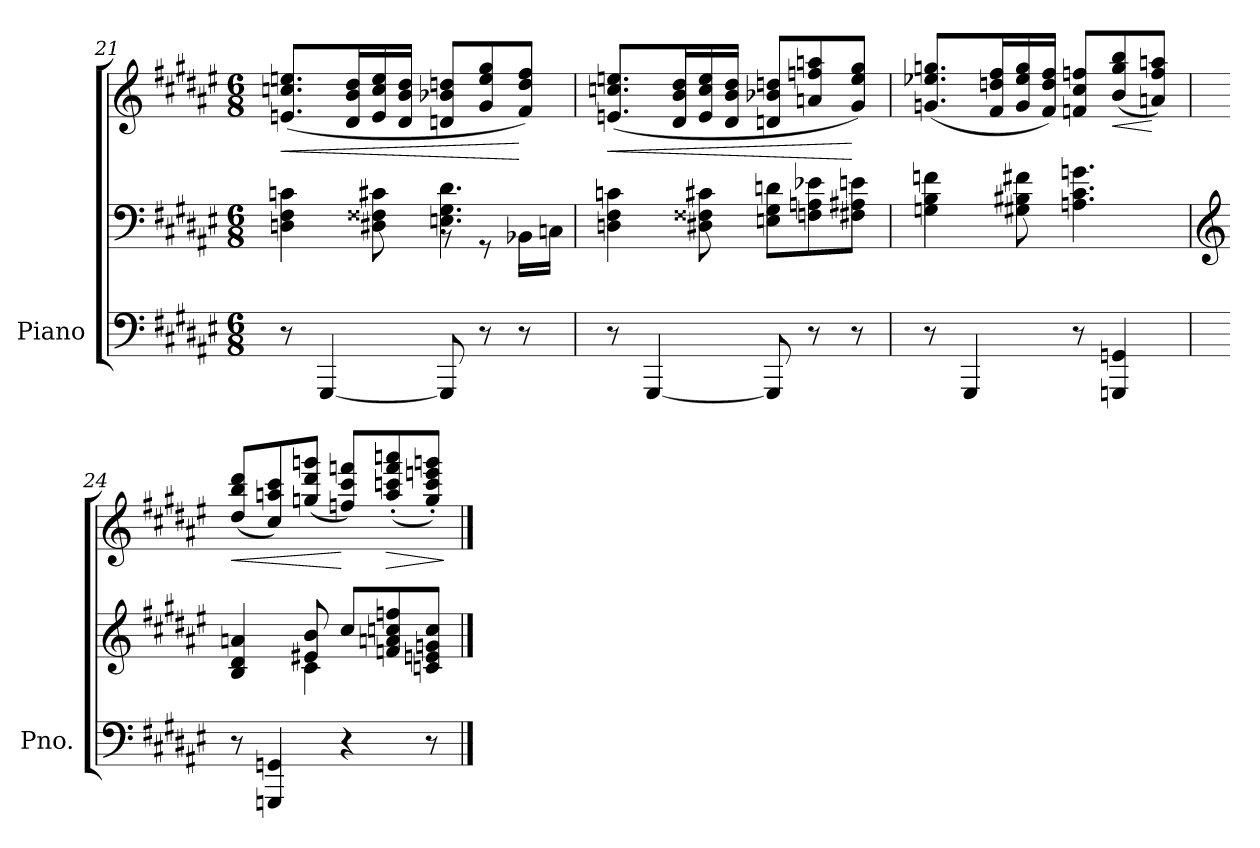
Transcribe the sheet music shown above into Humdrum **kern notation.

**kern	**kern	**kern	**dynam
*part1	*part1	*part1	*part1
*staff3	*staff2	*staff1	*staff1/2/3
*I"Piano	*	*	*
*I'Pno.	*	*	*
*clefF4	*clefF4	*clefG2	*
*k[f#c#g#d#a#e#]	*k[f#c#g#d#a#e#]	*k[f#c#g#d#a#e#]	*
*M6/8	*M6/8	*M6/8	*
=21	=21	=21	=21
*	*^	*	*
!	!	!	!	!LO:HP:b
8r	4Dn\ 4F#\ 4cn\	4.ryy	(>8.en/ 8.ccn/ 8.een/L	<
[4GGG#/	.	.	.	.
.	.	.	16d#/ 16b/ 16dd#/L	.
.	8D#X\ 8F##X\ 8c#X\	.	16e/ 16cc/ 16ee/	.
.	.	.	16d#/ 16b/ 16dd#/JJ	.
8GGG#/]	4.En\ 4.G#\ 4.d#\	8rBB	8dn/ 8b-X/ 8ddn/L	.
8r	.	8r	8g#/ 8ee/ 8gg#/	.
8r	.	16BB-X\LL	8f#/ 8dd/ 8ff#/J)	[
.	.	16Cn\JJ	.	.
!!LO:LB:g=z
=22	=22	=22	=22	=22
!	!	!	!	!LO:HP:b
*	*v	*v	*	*
8r	4Dn\ 4F#\ 4cn\	(>8.en/ 8.ccn/ 8.een/L	<
[4GGG#/	.	.	.
.	.	16d#/ 16b/ 16dd#/L	.
.	8D#X\ 8F##X\ 8c#X\	16e/ 16cc/ 16ee/	.
.	.	16d#/ 16b/ 16dd#/JJ	.
8GGG#/]	8En\ 8G#\ 8dn\L	8dn/ 8b-X/ 8ddn/L	.
8r	8Fn\ 8An\ 8e-X\	8an/ 8ffn/ 8aan/	.
8r	8F#X\ 8A#X\ 8en\J	8g#/ 8ee/ 8gg#/J)	[
=23	=23	=23	=23
8r	4Gn\ 4B\ 4fn\	(>8.gn/ 8.ee-X/ 8.ggn/L	.
4GGG#i/	.	.	.
.	.	16f#/ 16ddn/ 16ff#/L	.
.	8G#X\ 8B#X\ 8f#X\	16g/ 16ee-/ 16gg/	.
.	.	16f#/ 16dd/ 16ff#/JJ)	.
8r	4.An\ 4.c#\ 4.gn\	8fn/ 8cc#/ 8ffn/L	.
!	!	!	!LO:HP:b
4GGGn/ 4GGn/	.	(<8b/ 8gg/ 8bb/	<
.	.	8an/ 8ff/ 8aan/J)	[
=24	=24	=24	=24
*	*clefG2	*	*
*	*^	*	*
!	!	!	!	!LO:HP:b
8r	4B/ 4d#/ 4an/	4ryy	(<8dd#/ 8bb/ 8ddd#/L	<
4GGGn/ 4GGn/	.	.	8cc#/ 8aan/ 8ccc#/)	.
.	8e#X/ 8b/	4c#\	(<8ggn/ 8ddd#/ 8gggn/J	.
4r	8cc#/L	.	8ffn/ 8ccc#/ 8fffn/L)	[
!	!	!	!	!LO:HP:b
.	8fn/ 8an/ 8ccn/ 8ffn/	4ryy	(<8aa/' 8cccn/' 8fff/' 8aaan/'	>
8r	8cn/ 8en/ 8gn/ 8cc/J	.	8gg/' 8ccc/' 8eeen/' 8gggn/'J)	.
*	*v	*v	*	*
.	.	.	]
==	==	==	==
*-	*-	*-	*-
